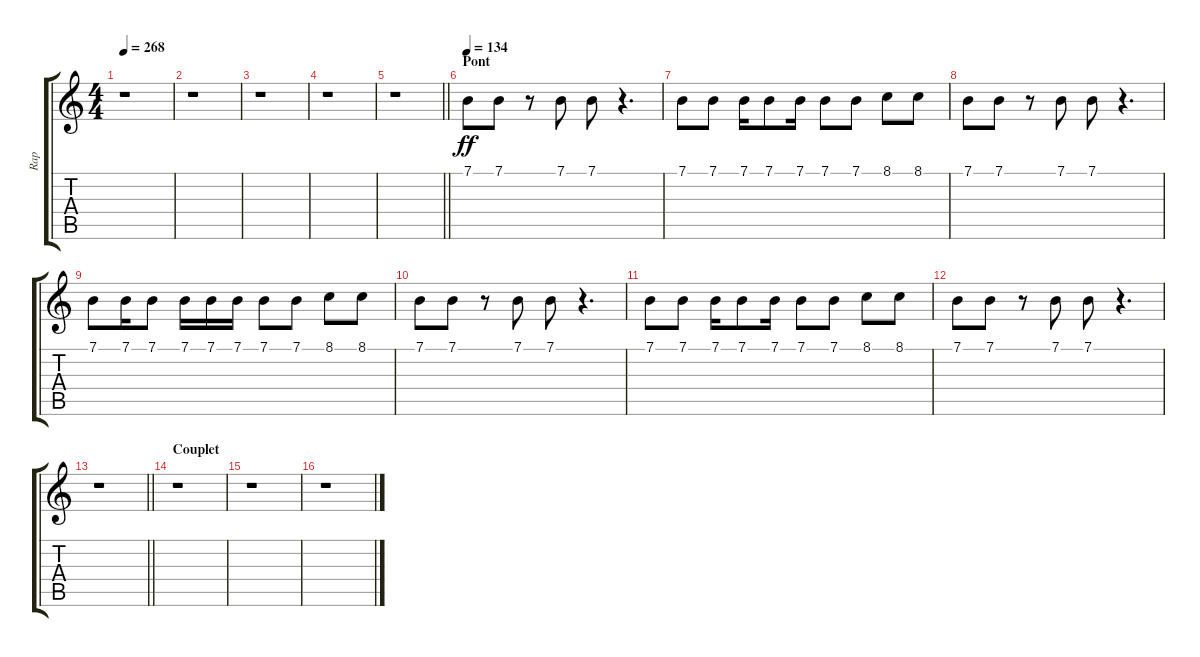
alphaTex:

\track ("Rap" "Rap") {mute instrument mutedtrumpet}
\staff {score tabs}
\tuning (E4 B3 G3 D3 A2 E2) {hide}
\ts (4 4)
\tempo 268
\clef g2
\ks c
r.1{dy ff} |
r.1 |
r.1 |
r.1 |
\barLineRight lightlight
r.1 |
\section ("" "Pont")
\tempo 134
7.1.8 7.1.8 r.8 7.1.8 7.1.8 r.4{d} |
7.1.8 7.1.8 7.1.16 7.1.8 7.1.16 7.1.8 7.1.8 8.1.8 8.1.8 |
7.1.8 7.1.8 r.8 7.1.8 7.1.8 r.4{d} |
7.1.8 7.1.16 7.1.8 7.1.16 7.1.16 7.1.16 7.1.8 7.1.8 8.1.8 8.1.8 |
7.1.8 7.1.8 r.8 7.1.8 7.1.8 r.4{d} |
7.1.8 7.1.8 7.1.16 7.1.8 7.1.16 7.1.8 7.1.8 8.1.8 8.1.8 |
7.1.8 7.1.8 r.8 7.1.8 7.1.8 r.4{d} |
\barLineRight lightlight
r.1 |
\section ("" "Couplet")
r.1 |
r.1 |
r.1
